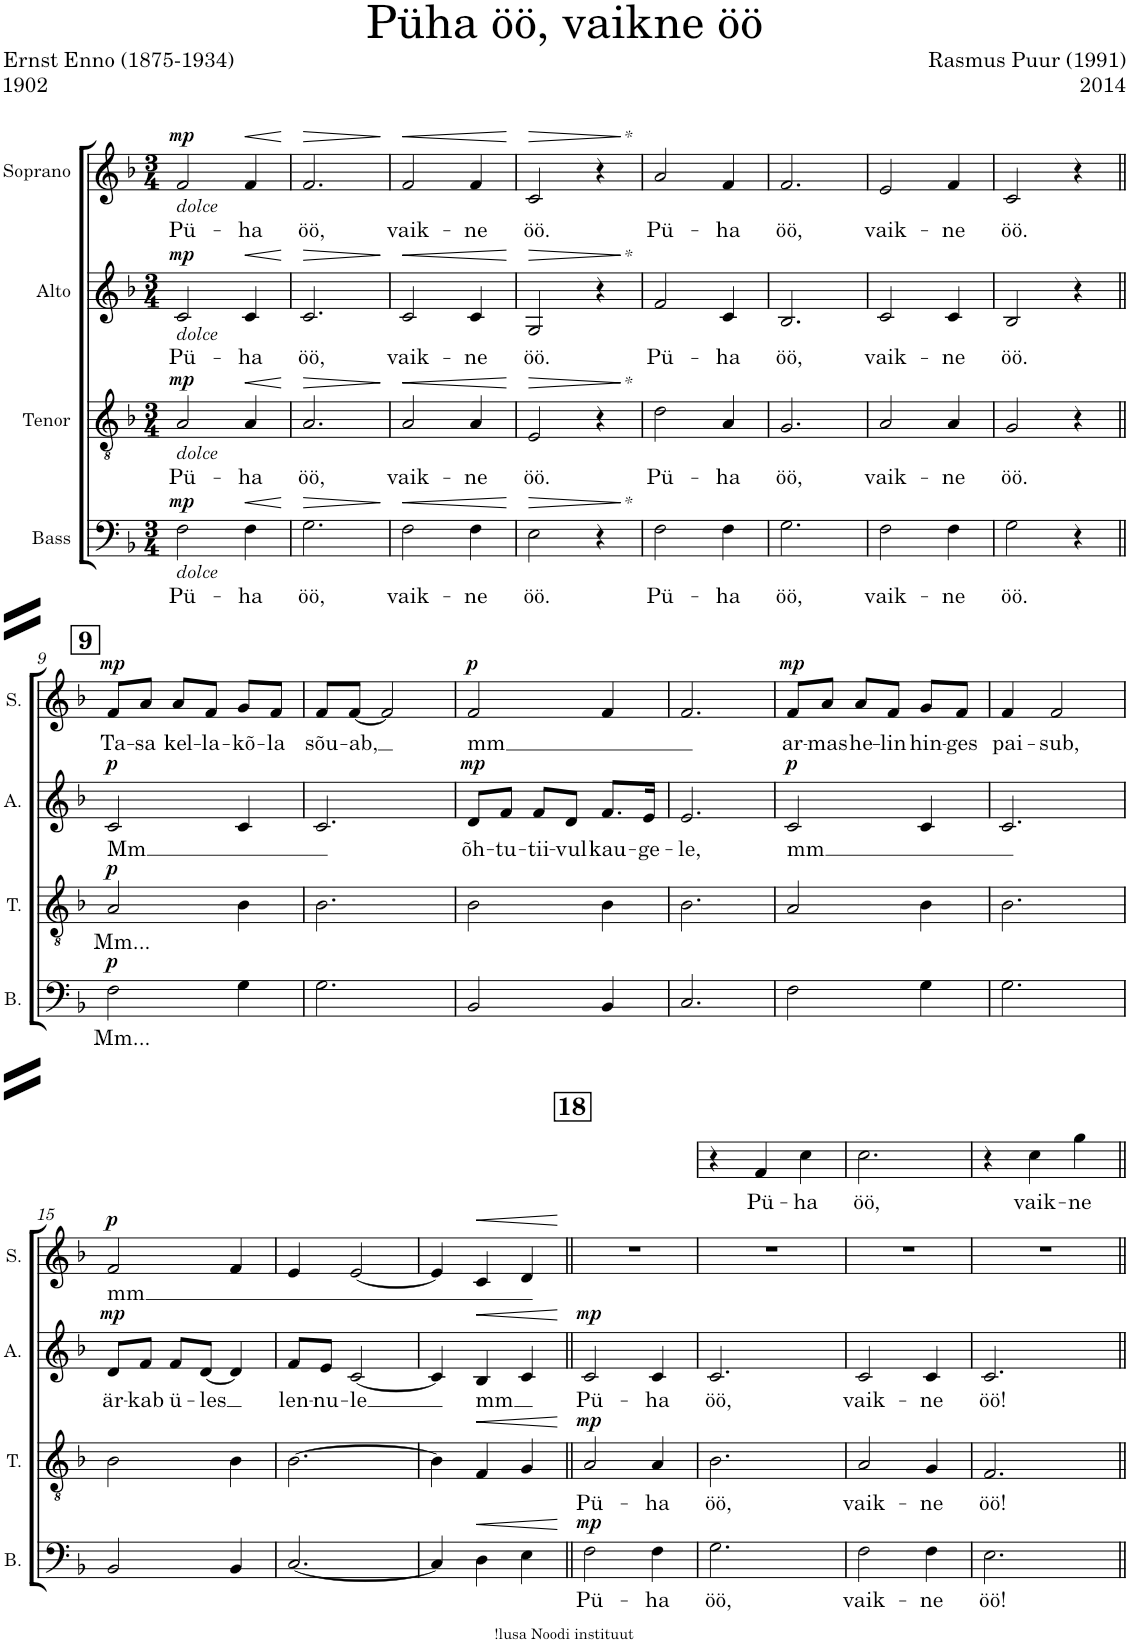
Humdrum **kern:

**kern	**text	**dynam	**kern	**text	**dynam	**kern	**text	**dynam	**kern	**text	**dynam	**kern	**text
*part5	*part5	*part5	*part4	*part4	*part4	*part3	*part3	*part3	*part2	*part2	*part2	*part1	*part1
*staff5	*staff5	*staff5	*staff4	*staff4	*staff4	*staff3	*staff3	*staff3	*staff2	*staff2	*staff2	*staff1	*staff1
*I"Bass	*	*	*I"Tenor	*	*	*I"Alto	*	*	*I"Soprano	*	*	*I"Soprano	*
*I'B.	*	*	*I'T.	*	*	*I'A.	*	*	*I'S.	*	*	*	*
*clefF4	*	*	*clefGv2	*	*	*clefG2	*	*	*clefG2	*	*	*clefG2	*
*k[b-]	*	*	*k[b-]	*	*	*k[b-]	*	*	*k[b-]	*	*	*k[b-]	*
*M3/4	*	*	*M3/4	*	*	*M3/4	*	*	*M3/4	*	*	*M3/4	*
=1	=1	=1	=1	=1	=1	=1	=1	=1	=1	=1	=1	=1	=1
!	!	!	!	!	!	!	!	!	!LO:TX:b:i:t=dolce	!	!	!	!
!	!	!	!	!	!	!LO:TX:b:i:t=dolce	!	!	!	!	!	!	!
!	!	!	!LO:TX:b:i:t=dolce	!	!	!	!	!	!	!	!	!	!
!LO:TX:b:i:t=dolce	!	!	!	!	!	!	!	!	!	!	!	!	!
!	!LO:LY:b	!LO:DY:a	!	!LO:LY:b	!LO:DY:a	!	!LO:LY:b	!LO:DY:a	!	!LO:LY:b	!LO:DY:a	!	!
2F\	Pü-	mp	2A/	Pü-	mp	2c/	Pü-	mp	2f/	Pü-	mp	2.r	.
!	!LO:LY:b	!LO:HP:b	!	!LO:LY:b	!LO:HP:b	!	!LO:LY:b	!LO:HP:b	!	!LO:LY:b	!LO:HP:b	!	!
4F\	-ha	<	4A/	-ha	<	4c/	-ha	<	4f/	-ha	<	.	.
.	.	[	.	.	[	.	.	[	.	.	[	.	.
=2	=2	=2	=2	=2	=2	=2	=2	=2	=2	=2	=2	=2	=2
!	!LO:LY:b	!LO:HP:b	!	!LO:LY:b	!LO:HP:b	!	!LO:LY:b	!LO:HP:b	!	!LO:LY:b	!LO:HP:b	!	!
2.G\	öö,	>	2.A/	öö,	>	2.c/	öö,	>	2.f/	öö,	>	2.r	.
.	.	]	.	.	]	.	.	]	.	.	]	.	.
=3	=3	=3	=3	=3	=3	=3	=3	=3	=3	=3	=3	=3	=3
!	!LO:LY:b	!LO:HP:b	!	!LO:LY:b	!LO:HP:b	!	!LO:LY:b	!LO:HP:b	!	!LO:LY:b	!LO:HP:b	!	!
2F\	vaik-	<	2A/	vaik-	<	2c/	vaik-	<	2f/	vaik-	<	2.r	.
!	!LO:LY:b	!	!	!LO:LY:b	!	!	!LO:LY:b	!	!	!LO:LY:b	!	!	!
4F\	-ne	.	4A/	-ne	.	4c/	-ne	.	4f/	-ne	.	.	.
.	.	[	.	.	[	.	.	[	.	.	[	.	.
=4	=4	=4	=4	=4	=4	=4	=4	=4	=4	=4	=4	=4	=4
!	!LO:LY:b	!LO:HP:b	!	!LO:LY:b	!LO:HP:b	!	!LO:LY:b	!LO:HP:b	!	!LO:LY:b	!LO:HP:b	!	!
2E\	öö.	>	2E/	öö.	>	2G/	öö.	>	2c/	öö.	>	2.r	.
4r	.	.	4r	.	.	4r	.	.	4r	.	.	.	.
.	.	]	.	.	]	.	.	]	.	.	]	.	.
!	!	!	!	!	!	!	!	!	!LO:TX:a:i:t=*	!	!	!	!
!	!	!	!	!	!	!LO:TX:a:i:t=*	!	!	!	!	!	!	!
!	!	!	!LO:TX:a:i:t=*	!	!	!	!	!	!	!	!	!	!
!LO:TX:a:i:t=*	!	!	!	!	!	!	!	!	!	!	!	!	!
=5	=5	=5	=5	=5	=5	=5	=5	=5	=5	=5	=5	=5	=5
!	!LO:LY:b	!	!	!LO:LY:b	!	!	!LO:LY:b	!	!	!LO:LY:b	!	!	!
2F\	Pü-	.	2d\	Pü-	.	2f/	Pü-	.	2a/	Pü-	.	2.r	.
!	!LO:LY:b	!	!	!LO:LY:b	!	!	!LO:LY:b	!	!	!LO:LY:b	!	!	!
4F\	-ha	.	4A/	-ha	.	4c/	-ha	.	4f/	-ha	.	.	.
=6	=6	=6	=6	=6	=6	=6	=6	=6	=6	=6	=6	=6	=6
!	!LO:LY:b	!	!	!LO:LY:b	!	!	!LO:LY:b	!	!	!LO:LY:b	!	!	!
2.G\	öö,	.	2.G/	öö,	.	2.B-/	öö,	.	2.f/	öö,	.	2.r	.
=7	=7	=7	=7	=7	=7	=7	=7	=7	=7	=7	=7	=7	=7
!	!LO:LY:b	!	!	!LO:LY:b	!	!	!LO:LY:b	!	!	!LO:LY:b	!	!	!
2F\	vaik-	.	2A/	vaik-	.	2c/	vaik-	.	2e/	vaik-	.	2.r	.
!	!LO:LY:b	!	!	!LO:LY:b	!	!	!LO:LY:b	!	!	!LO:LY:b	!	!	!
4F\	-ne	.	4A/	-ne	.	4c/	-ne	.	4f/	-ne	.	.	.
=8	=8	=8	=8	=8	=8	=8	=8	=8	=8	=8	=8	=8	=8
!	!LO:LY:b	!	!	!LO:LY:b	!	!	!LO:LY:b	!	!	!LO:LY:b	!	!	!
2G\	öö.	.	2G/	öö.	.	2B-/	öö.	.	2c/	öö.	.	2.r	.
4r	.	.	4r	.	.	4r	.	.	4r	.	.	.	.
!!LO:LB:g=z
!!LO:REH:place=s1:a:B:cj:fs=14:t=9
=9||	=9||	=9||	=9||	=9||	=9||	=9||	=9||	=9||	=9||	=9||	=9||	=9||	=9||
!	!LO:LY:b	!LO:DY:a	!	!LO:LY:b	!LO:DY:a	!	!LO:LY:b	!LO:DY:a	!	!LO:LY:b	!LO:DY:a	!	!
2F\	Mm...	p	2A/	Mm...	p	2c/	Mm	p	8f/L	Ta-	mp	2.r	.
!	!	!	!	!	!	!	!	!	!	!LO:LY:b	!	!	!
.	.	.	.	.	.	.	.	.	8a/J	-sa	.	.	.
!	!	!	!	!	!	!	!	!	!	!LO:LY:b	!	!	!
.	.	.	.	.	.	.	.	.	8a/L	kel-	.	.	.
!	!	!	!	!	!	!	!	!	!	!LO:LY:b	!	!	!
.	.	.	.	.	.	.	.	.	8f/J	-la-	.	.	.
!	!	!	!	!	!	!	!	!	!	!LO:LY:b	!	!	!
4G\	.	.	4B-\	.	.	4c/	.	.	8g/L	-kõ-	.	.	.
!	!	!	!	!	!	!	!	!	!	!LO:LY:b	!	!	!
.	.	.	.	.	.	.	.	.	8f/J	-la	.	.	.
=10	=10	=10	=10	=10	=10	=10	=10	=10	=10	=10	=10	=10	=10
!	!	!	!	!	!	!	!	!	!	!LO:LY:b	!	!	!
2.G\	.	.	2.B-\	.	.	2.c/	.	.	8f/L	sõu-	.	2.r	.
!	!	!	!	!	!	!	!	!	!	!LO:LY:b	!	!	!
.	.	.	.	.	.	.	.	.	[8f/J	-ab,	.	.	.
.	.	.	.	.	.	.	.	.	2f/]	.	.	.	.
=11	=11	=11	=11	=11	=11	=11	=11	=11	=11	=11	=11	=11	=11
!	!	!	!	!	!	!	!LO:LY:b	!LO:DY:a	!	!LO:LY:b	!LO:DY:a	!	!
2BB-/	.	.	2B-\	.	.	8d/L	õh-	mp	2f/	mm	p	2.r	.
!	!	!	!	!	!	!	!LO:LY:b	!	!	!	!	!	!
.	.	.	.	.	.	8f/J	-tu-	.	.	.	.	.	.
!	!	!	!	!	!	!	!LO:LY:b	!	!	!	!	!	!
.	.	.	.	.	.	8f/L	-tii-	.	.	.	.	.	.
!	!	!	!	!	!	!	!LO:LY:b	!	!	!	!	!	!
.	.	.	.	.	.	8d/J	-vul	.	.	.	.	.	.
!	!	!	!	!	!	!	!LO:LY:b	!	!	!	!	!	!
4BB-/	.	.	4B-\	.	.	8.f/L	kau-	.	4f/	.	.	.	.
!	!	!	!	!	!	!	!LO:LY:b	!	!	!	!	!	!
.	.	.	.	.	.	16e/Jk	-ge-	.	.	.	.	.	.
=12	=12	=12	=12	=12	=12	=12	=12	=12	=12	=12	=12	=12	=12
!	!	!	!	!	!	!	!LO:LY:b	!	!	!	!	!	!
2.C/	.	.	2.B-\	.	.	2.e/	-le,	.	2.f/	.	.	2.r	.
=13	=13	=13	=13	=13	=13	=13	=13	=13	=13	=13	=13	=13	=13
!	!	!	!	!	!	!	!LO:LY:b	!LO:DY:a	!	!LO:LY:b	!LO:DY:a	!	!
2F\	.	.	2A/	.	.	2c/	mm	p	8f/L	ar-	mp	2.r	.
!	!	!	!	!	!	!	!	!	!	!LO:LY:b	!	!	!
.	.	.	.	.	.	.	.	.	8a/J	-mas	.	.	.
!	!	!	!	!	!	!	!	!	!	!LO:LY:b	!	!	!
.	.	.	.	.	.	.	.	.	8a/L	he-	.	.	.
!	!	!	!	!	!	!	!	!	!	!LO:LY:b	!	!	!
.	.	.	.	.	.	.	.	.	8f/J	-lin	.	.	.
!	!	!	!	!	!	!	!	!	!	!LO:LY:b	!	!	!
4G\	.	.	4B-\	.	.	4c/	.	.	8g/L	hin-	.	.	.
!	!	!	!	!	!	!	!	!	!	!LO:LY:b	!	!	!
.	.	.	.	.	.	.	.	.	8f/J	-ges	.	.	.
=14	=14	=14	=14	=14	=14	=14	=14	=14	=14	=14	=14	=14	=14
!	!	!	!	!	!	!	!	!	!	!LO:LY:b	!	!	!
2.G\	.	.	2.B-\	.	.	2.c/	.	.	4f/	pai-	.	2.r	.
!	!	!	!	!	!	!	!	!	!	!LO:LY:b	!	!	!
.	.	.	.	.	.	.	.	.	2f/	-sub,	.	.	.
!!LO:LB:g=z
=15	=15	=15	=15	=15	=15	=15	=15	=15	=15	=15	=15	=15	=15
!	!	!	!	!	!	!	!LO:LY:b	!LO:DY:a	!	!LO:LY:b	!LO:DY:a	!	!
2BB-/	.	.	2B-\	.	.	8d/L	är-	mp	2f/	mm	p	2.r	.
!	!	!	!	!	!	!	!LO:LY:b	!	!	!	!	!	!
.	.	.	.	.	.	8f/J	-kab	.	.	.	.	.	.
!	!	!	!	!	!	!	!LO:LY:b	!	!	!	!	!	!
.	.	.	.	.	.	8f/L	ü-	.	.	.	.	.	.
!	!	!	!	!	!	!	!LO:LY:b	!	!	!	!	!	!
.	.	.	.	.	.	[8d/J	-les	.	.	.	.	.	.
4BB-/	.	.	4B-\	.	.	4d/]	.	.	4f/	.	.	.	.
=16	=16	=16	=16	=16	=16	=16	=16	=16	=16	=16	=16	=16	=16
!	!	!	!	!	!	!	!LO:LY:b	!	!	!	!	!	!
[2.C/	.	.	[2.B-\	.	.	8f/L	len-	.	4e/	.	.	2.r	.
!	!	!	!	!	!	!	!LO:LY:b	!	!	!	!	!	!
.	.	.	.	.	.	8e/J	-nu-	.	.	.	.	.	.
!	!	!	!	!	!	!	!LO:LY:b	!	!	!	!	!	!
.	.	.	.	.	.	[2c/	-le	.	[2e/	.	.	.	.
=17	=17	=17	=17	=17	=17	=17	=17	=17	=17	=17	=17	=17	=17
4C/]	.	.	4B-\]	.	.	4c/]	.	.	4e/]	.	.	2.r	.
!	!	!LO:HP:b	!	!	!LO:HP:b	!	!LO:LY:b	!LO:HP:b	!	!	!LO:HP:b	!	!
4D\	.	<	4F/	.	<	4B-/	mm	<	4c/	.	<	.	.
4E\	.	.	4G/	.	.	4c/	.	.	4d/	.	.	.	.
.	.	[	.	.	[	.	.	[	.	.	[	.	.
!!LO:REH:place=s1:a:B:cj:fs=14:t=18
=18||	=18||	=18||	=18||	=18||	=18||	=18||	=18||	=18||	=18||	=18||	=18||	=18||	=18||
!	!LO:LY:b	!LO:DY:a	!	!LO:LY:b	!LO:DY:a	!	!LO:LY:b	!LO:DY:a	!	!	!	!	!
2F\	Pü-	mp	2A/	Pü-	mp	2c/	Pü-	mp	2.r	.	.	2.r	.
!	!LO:LY:b	!	!	!LO:LY:b	!	!	!LO:LY:b	!	!	!	!	!	!
4F\	-ha	.	4A/	-ha	.	4c/	-ha	.	.	.	.	.	.
=19	=19	=19	=19	=19	=19	=19	=19	=19	=19	=19	=19	=19	=19
!	!LO:LY:b	!	!	!LO:LY:b	!	!	!LO:LY:b	!	!	!	!	!	!
2.G\	öö,	.	2.B-\	öö,	.	2.c/	öö,	.	2.r	.	.	4r	.
!	!	!	!	!	!	!	!	!	!	!	!	!	!LO:LY:b
.	.	.	.	.	.	.	.	.	.	.	.	4f/	Pü-
!	!	!	!	!	!	!	!	!	!	!	!	!	!LO:LY:b
.	.	.	.	.	.	.	.	.	.	.	.	4cc\	-ha
=20	=20	=20	=20	=20	=20	=20	=20	=20	=20	=20	=20	=20	=20
!	!LO:LY:b	!	!	!LO:LY:b	!	!	!LO:LY:b	!	!	!	!	!	!LO:LY:b
2F\	vaik-	.	2A/	vaik-	.	2c/	vaik-	.	2.r	.	.	2.cc\	öö,
!	!LO:LY:b	!	!	!LO:LY:b	!	!	!LO:LY:b	!	!	!	!	!	!
4F\	-ne	.	4G/	-ne	.	4c/	-ne	.	.	.	.	.	.
=21	=21	=21	=21	=21	=21	=21	=21	=21	=21	=21	=21	=21	=21
!	!LO:LY:b	!	!	!LO:LY:b	!	!	!LO:LY:b	!	!	!	!	!	!
2.E\	öö!	.	2.F/	öö!	.	2.c/	öö!	.	2.r	.	.	4r	.
!	!	!	!	!	!	!	!	!	!	!	!	!	!LO:LY:b
.	.	.	.	.	.	.	.	.	.	.	.	4cc\	vaik-
!	!	!	!	!	!	!	!	!	!	!	!	!	!LO:LY:b
.	.	.	.	.	.	.	.	.	.	.	.	4gg\	-ne
=||	=||	=||	=||	=||	=||	=||	=||	=||	=||	=||	=||	=||	=||
*-	*-	*-	*-	*-	*-	*-	*-	*-	*-	*-	*-	*-	*-
